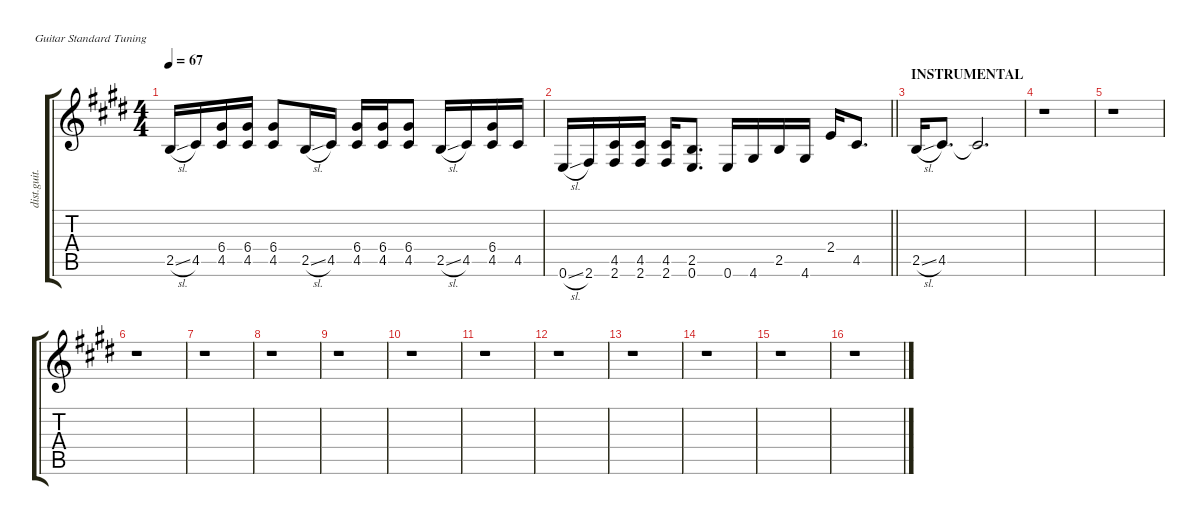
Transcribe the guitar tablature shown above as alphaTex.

\defaultSystemsLayout 4
\hideDynamics
\bracketExtendMode groupsimilarinstruments
\otherSystemsTrackNameOrientation horizontal
\track ("Guitar " "dist.guit.") {defaultSystemsLayout 4 instrument distortionguitar}
\staff {score tabs}
\tuning (E4 B3 G3 D3 A2 E2)
\ts (4 4)
\tempo 67
\clef g2
\ks c#minor
2.5{sl acc forcenatural}.16{dy f beam Up} 4.5{acc #}.16{beam Up} (6.4{acc #} 4.5{acc #}).16{beam Up} (6.4{acc #} 4.5{acc #}).16{beam Up} (6.4{acc #} 4.5{acc #}).8{beam Up} 2.5{sl acc forcenatural}.16{beam Up} 4.5{acc #}.16{beam Up} (6.4{acc #} 4.5{acc #}).16{beam Up} (6.4{acc #} 4.5{acc #}).16{beam Up} (6.4{acc #} 4.5{acc #}).8{beam Up} 2.5{sl acc forcenatural}.16{beam Up} 4.5{acc #}.16{beam Up} (6.4{acc #} 4.5{acc #}).16{beam Up} 4.5{acc #}.16{beam Up} |
\barLineRight lightlight
0.6{sl acc forcenatural}.16{beam Up} 2.6{acc #}.16{beam Up} (4.5{acc #} 2.6{acc #}).16{beam Up} (4.5{acc #} 2.6{acc #}).16{beam Up} (4.5{acc #} 2.6{acc #}).16{beam Up} (2.5{acc forcenatural} 0.6{acc forcenatural}).8{d beam Up} 0.6{acc forcenatural}.16{beam Up} 4.6{acc #}.16{beam Up} 2.5{acc forcenatural}.16{beam Up} 4.6{acc #}.16{beam Up} 2.4{acc forcenatural}.16{beam Up} 4.5{acc #}.8{d beam Up} |
\section ("" "INSTRUMENTAL")
2.5{sl acc forcenatural}.16{beam Up} 4.5{acc #}.8{d beam Up} 4.5{t acc #}.2{d beam Up} |
r.1{beam Down} |
r.1{beam Down} |
r.1{beam Down} |
r.1{beam Down} |
r.1{beam Down} |
r.1{beam Down} |
r.1{beam Down} |
r.1{beam Down} |
r.1{beam Down} |
r.1{beam Down} |
r.1{beam Down} |
r.1{beam Down} |
r.1{beam Down}
